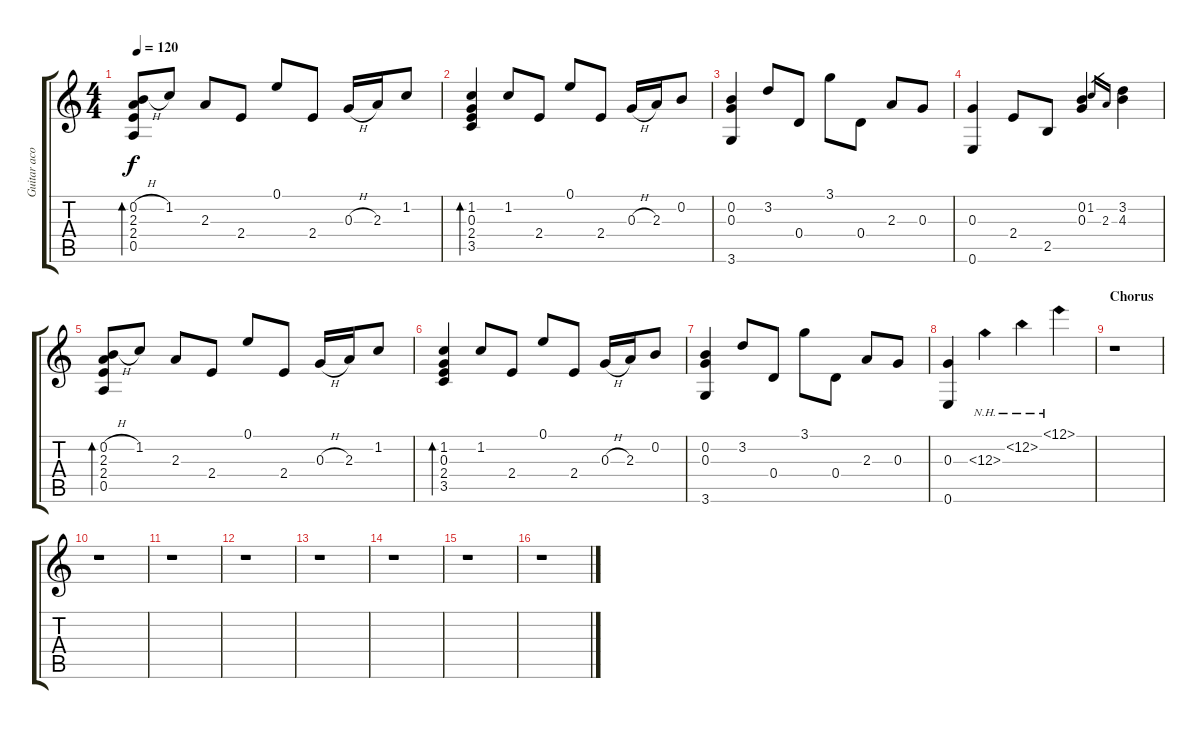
\track ("Guitar acoustic 2" "Guitar aco") {instrument acousticguitarsteel}
\staff {score tabs}
\tuning (E4 B3 G3 D3 A2 E2) {hide}
\ts (4 4)
\tempo 120
\clef g2
\ks aminor
(0.2{h} 2.3 2.4 0.5).8{bd 120 dy f} 1.2.8 2.3.8 2.4.8 0.1.8 2.4.8 0.3{h}.16 2.3.16 1.2.8 |
(1.2 0.3 2.4 3.5).4{bd 120} 1.2.8 2.4.8 0.1.8 2.4.8 0.3{h}.16 2.3.16 0.2.8 |
(0.2 0.3 3.6).4 3.2.8 0.4.8 3.1.8 0.4.8 2.3.8 0.3.8 |
(0.3 0.6).4 2.4.8 2.5.8 (0.2 0.3).4 1.2.16{gr} 2.3.16{gr} (3.2 4.3).4 |
(0.2{h} 2.3 2.4 0.5).8{bd 120} 1.2.8 2.3.8 2.4.8 0.1.8 2.4.8 0.3{h}.16 2.3.16 1.2.8 |
(1.2 0.3 2.4 3.5).4{bd 120} 1.2.8 2.4.8 0.1.8 2.4.8 0.3{h}.16 2.3.16 0.2.8 |
(0.2 0.3 3.6).4 3.2.8 0.4.8 3.1.8 0.4.8 2.3.8 0.3.8 |
(0.3 0.6).4 12.3{nh}.4 12.2{nh}.4 12.1{nh}.4 |
\section ("" "Chorus")
\ks c
r.1 |
r.1 |
r.1 |
r.1 |
r.1 |
r.1 |
r.1 |
r.1
